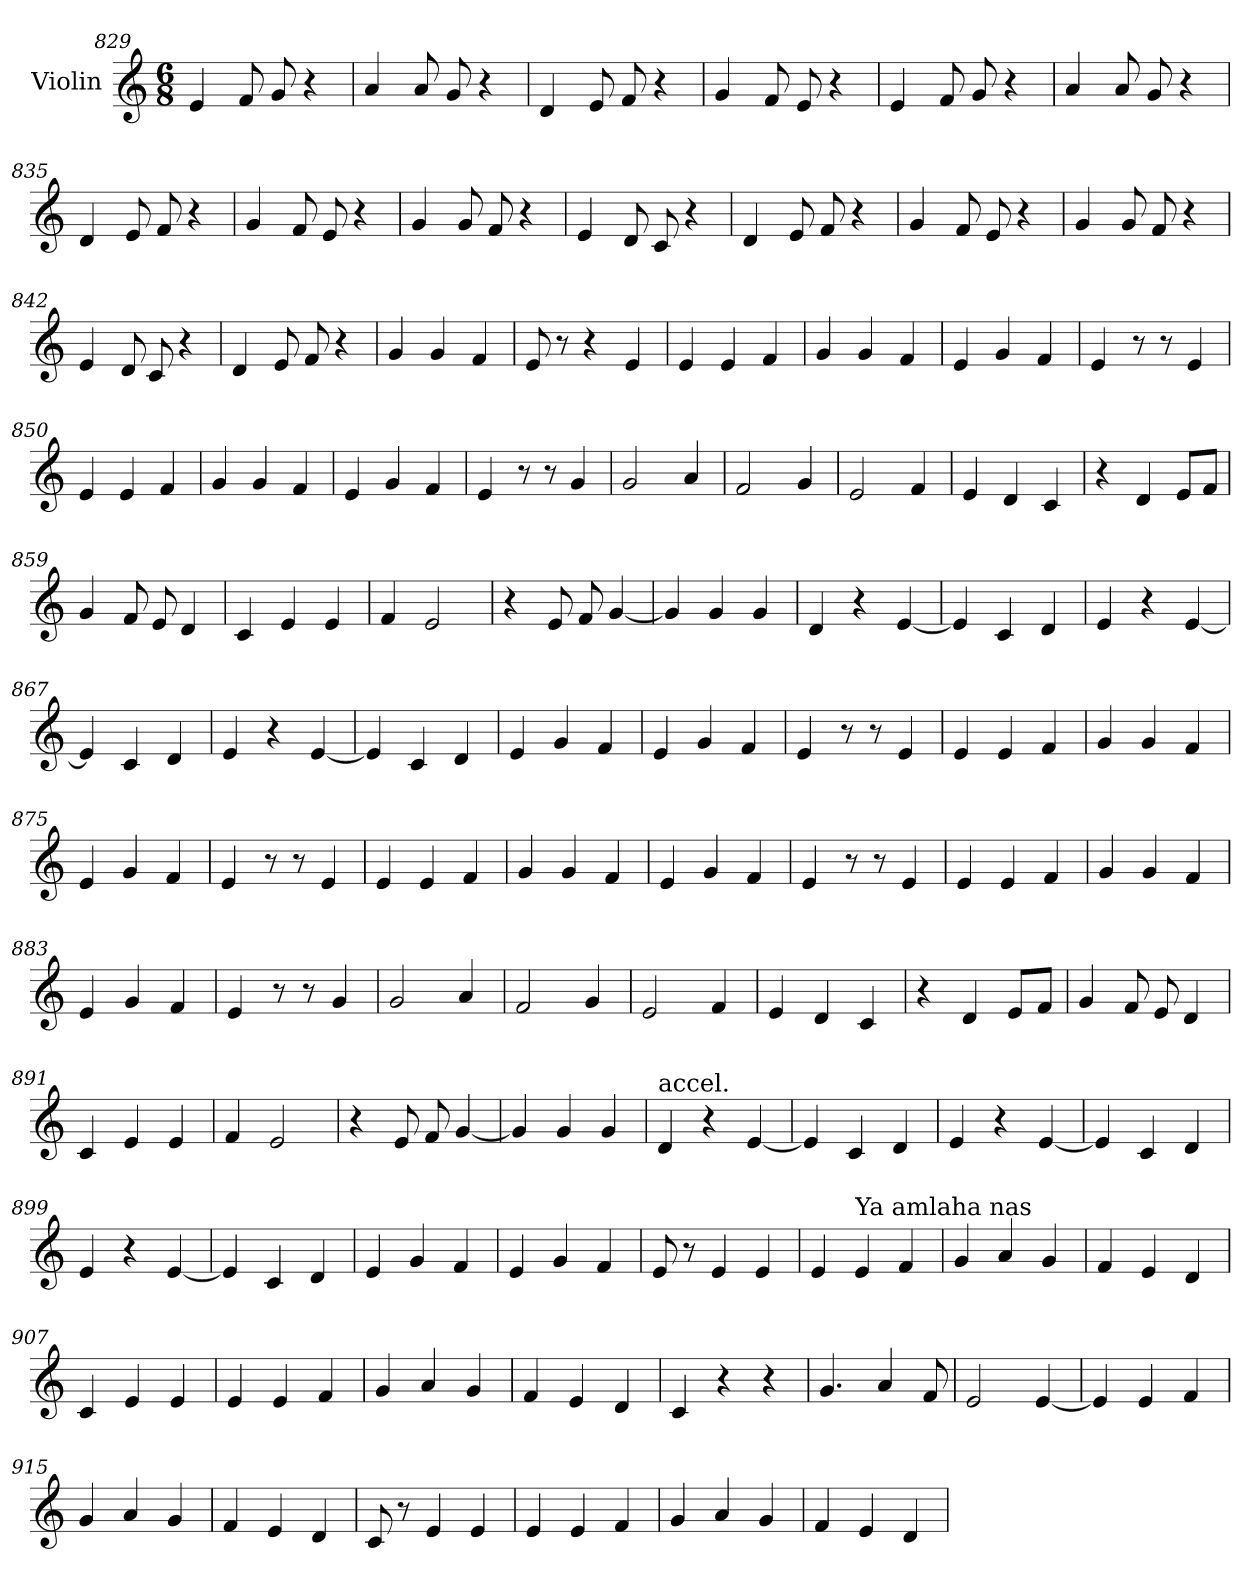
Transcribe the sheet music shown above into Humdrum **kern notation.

**kern
*part1
*staff1
*I"Violin
*clefG2
*k[]
*C:
*M6/8
=829
4e/
8f/
8g/
4r
!!LO:PB:g=z
=830
4a/
8a/
8g/
4r
=831
4d/
8e/
8f/
4r
=832
4g/
8f/
8e/
4r
!!LO:PB:g=z
=833
4e/
8f/
8g/
4r
=834
4a/
8a/
8g/
4r
=835
4d/
8e/
8f/
4r
!!LO:PB:g=z
=836
4g/
8f/
8e/
4r
=837
4g/
8g/
8f/
4r
=838
4e/
8d/
8c/
4r
!!LO:PB:g=z
=839
4d/
8e/
8f/
4r
=840
4g/
8f/
8e/
4r
=841
4g/
8g/
8f/
4r
!!LO:PB:g=z
=842
4e/
8d/
8c/
4r
=843
4d/
8e/
8f/
4r
=844
4g/
4g/
4f/
!!LO:PB:g=z
=845
8e/
8r
4r
4e/
=846
4e/
4e/
4f/
=847
4g/
4g/
4f/
=848
4e/
4g/
4f/
!!LO:PB:g=z
=849
4e/
8r
8r
4e/
=850
4e/
4e/
4f/
=851
4g/
4g/
4f/
!!LO:PB:g=z
=852
4e/
4g/
4f/
=853
4e/
8r
8r
4g/
=854
2g/
4a/
=855
2f/
4g/
=856
2e/
4f/
!!LO:PB:g=z
=857
4e/
4d/
4c/
=858
4r
4d/
8e/L
8f/J
=859
4g/
8f/
8e/
4d/
!!LO:PB:g=z
=860
4c/
4e/
4e/
=861
4f/
2e/
=862
4r
8e/
8f/
[4g/
=863
4g/]
4g/
4g/
!!LO:PB:g=z
=864
4d/
4r
[4e/
=865
4e/]
4c/
4d/
=866
4e/
4r
[4e/
!!LO:PB:g=z
=867
4e/]
4c/
4d/
=868
4e/
4r
[4e/
=869
4e/]
4c/
4d/
=870
4e/
4g/
4f/
=871
4e/
4g/
4f/
=872
4e/
8r
8r
4e/
=873
4e/
4e/
4f/
!!LO:PB:g=z
=874
4g/
4g/
4f/
=875
4e/
4g/
4f/
=876
4e/
8r
8r
4e/
=877
4e/
4e/
4f/
!!LO:PB:g=z
=878
4g/
4g/
4f/
=879
4e/
4g/
4f/
=880
4e/
8r
8r
4e/
!!LO:PB:g=z
=881
4e/
4e/
4f/
=882
4g/
4g/
4f/
=883
4e/
4g/
4f/
=884
4e/
8r
8r
4g/
!!LO:PB:g=z
=885
2g/
4a/
=886
2f/
4g/
=887
2e/
4f/
!!LO:PB:g=z
=888
4e/
4d/
4c/
=889
4r
4d/
8e/L
8f/J
=890
4g/
8f/
8e/
4d/
=891
4c/
4e/
4e/
!!LO:PB:g=z
=892
4f/
2e/
=893
4r
8e/
8f/
[4g/
=894
4g/]
4g/
4g/
!!LO:PB:g=z
=895
!LO:TX:a:t=accel.
4d/
4r
[4e/
=896
4e/]
4c/
4d/
=897
4e/
4r
[4e/
=898
4e/]
4c/
4d/
!!LO:PB:g=z
=899
4e/
4r
[4e/
=900
4e/]
4c/
4d/
=901
4e/
4g/
4f/
!!LO:PB:g=z
=902
4e/
4g/
4f/
=903
8e/
8r
4e/
4e/
=904
*MM160
4e/
!LO:TX:a:t=Ya amlaha nas
4e/
4f/
=905
4g/
4a/
4g/
!!LO:PB:g=z
=906
4f/
4e/
4d/
=907
4c/
4e/
4e/
=908
4e/
4e/
4f/
!!LO:PB:g=z
=909
4g/
4a/
4g/
=910
4f/
4e/
4d/
=911
4c/
4r
4r
=912
4.g/
4a/
8f/
!!LO:PB:g=z
=913
2e/
[4e/
=914
4e/]
4e/
4f/
=915
4g/
4a/
4g/
!!LO:PB:g=z
=916
4f/
4e/
4d/
=917
8c/
8r
4e/
4e/
=918
4e/
4e/
4f/
=919
4g/
4a/
4g/
!!LO:PB:g=z
=920
4f/
4e/
4d/
=
*-
